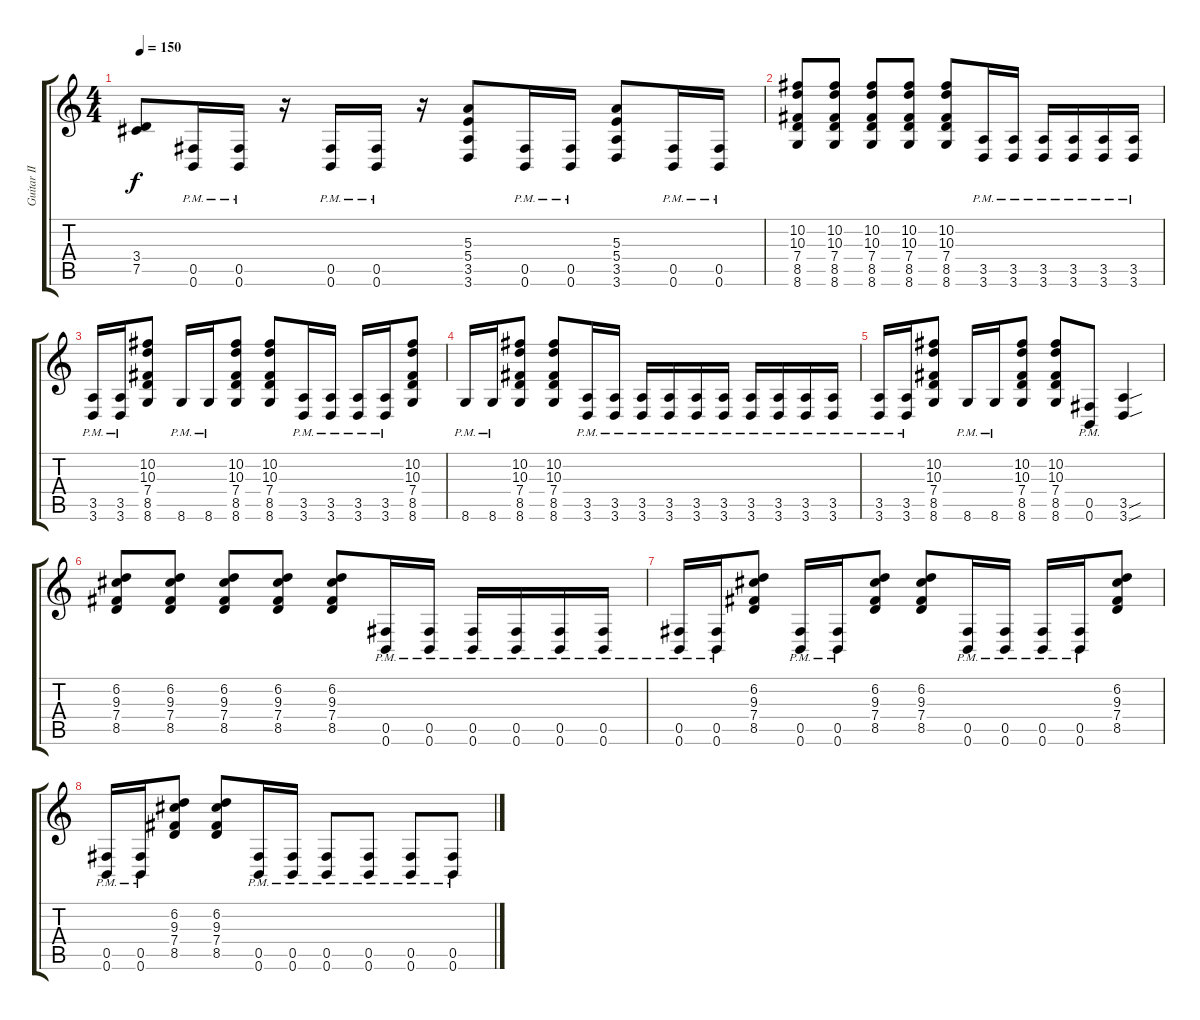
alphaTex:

\track ("Guitar II" "Guitar II") {instrument distortionguitar}
\staff {score tabs}
\tuning (Db4 Ab3 E3 B2 Gb2 B1) {hide}
\ts (4 4)
\tempo 150
\clef g2
\ks c
(3.4 7.5).8{dy f} (0.5{pm} 0.6{pm}).16 (0.5{pm} 0.6{pm}).16 r.16 (0.5{pm} 0.6{pm}).16 (0.5{pm} 0.6{pm}).16 r.16 (5.3 5.4 3.5 3.6).8 (0.5{pm} 0.6{pm}).16 (0.5{pm} 0.6{pm}).16 (5.3 5.4 3.5 3.6).8 (0.5{pm} 0.6{pm}).16 (0.5{pm} 0.6{pm}).16 |
(10.2 10.3 7.4 8.5 8.6).8 (10.2 10.3 7.4 8.5 8.6).8 (10.2 10.3 7.4 8.5 8.6).8 (10.2 10.3 7.4 8.5 8.6).8 (10.2 10.3 7.4 8.5 8.6).8 (3.5{pm} 3.6{pm}).16 (3.5{pm} 3.6{pm}).16 (3.5{pm} 3.6{pm}).16 (3.5{pm} 3.6{pm}).16 (3.5{pm} 3.6{pm}).16 (3.5{pm} 3.6{pm}).16 |
(3.5{pm} 3.6{pm}).16 (3.5{pm} 3.6{pm}).16 (10.2 10.3 7.4 8.5 8.6).8 8.6{pm}.16 8.6{pm}.16 (10.2 10.3 7.4 8.5 8.6).8 (10.2 10.3 7.4 8.5 8.6).8 (3.5{pm} 3.6{pm}).16 (3.5{pm} 3.6{pm}).16 (3.5{pm} 3.6{pm}).16 (3.5{pm} 3.6{pm}).16 (10.2 10.3 7.4 8.5 8.6).8 |
8.6{pm}.16 8.6{pm}.16 (10.2 10.3 7.4 8.5 8.6).8 (10.2 10.3 7.4 8.5 8.6).8 (3.5{pm} 3.6{pm}).16 (3.5{pm} 3.6{pm}).16 (3.5{pm} 3.6{pm}).16 (3.5{pm} 3.6{pm}).16 (3.5{pm} 3.6{pm}).16 (3.5{pm} 3.6{pm}).16 (3.5{pm} 3.6{pm}).16 (3.5{pm} 3.6{pm}).16 (3.5{pm} 3.6{pm}).16 (3.5{pm} 3.6{pm}).16 |
(3.5{pm} 3.6{pm}).16 (3.5{pm} 3.6{pm}).16 (10.2 10.3 7.4 8.5 8.6).8 8.6{pm}.16 8.6{pm}.16 (10.2 10.3 7.4 8.5 8.6).8 (10.2 10.3 7.4 8.5 8.6).8 (0.5{pm} 0.6{pm}).8 (3.5{sou} 3.6{sou}).4 |
(6.2 9.3 7.4 8.5).8 (6.2 9.3 7.4 8.5).8 (6.2 9.3 7.4 8.5).8 (6.2 9.3 7.4 8.5).8 (6.2 9.3 7.4 8.5).8 (0.5{pm} 0.6{pm}).16 (0.5{pm} 0.6{pm}).16 (0.5{pm} 0.6{pm}).16 (0.5{pm} 0.6{pm}).16 (0.5{pm} 0.6{pm}).16 (0.5{pm} 0.6{pm}).16 |
(0.5{pm} 0.6{pm}).16 (0.5{pm} 0.6{pm}).16 (6.2 9.3 7.4 8.5).8 (0.5{pm} 0.6{pm}).16 (0.5{pm} 0.6{pm}).16 (6.2 9.3 7.4 8.5).8 (6.2 9.3 7.4 8.5).8 (0.5{pm} 0.6{pm}).16 (0.5{pm} 0.6{pm}).16 (0.5{pm} 0.6{pm}).16 (0.5{pm} 0.6{pm}).16 (6.2 9.3 7.4 8.5).8 |
(0.5{pm} 0.6{pm}).16 (0.5{pm} 0.6{pm}).16 (6.2 9.3 7.4 8.5).8 (6.2 9.3 7.4 8.5).8 (0.5{pm} 0.6{pm}).16 (0.5{pm} 0.6{pm}).16 (0.5{pm} 0.6{pm}).8 (0.5{pm} 0.6{pm}).8 (0.5{pm} 0.6{pm}).8 (0.5{pm} 0.6{pm}).8
